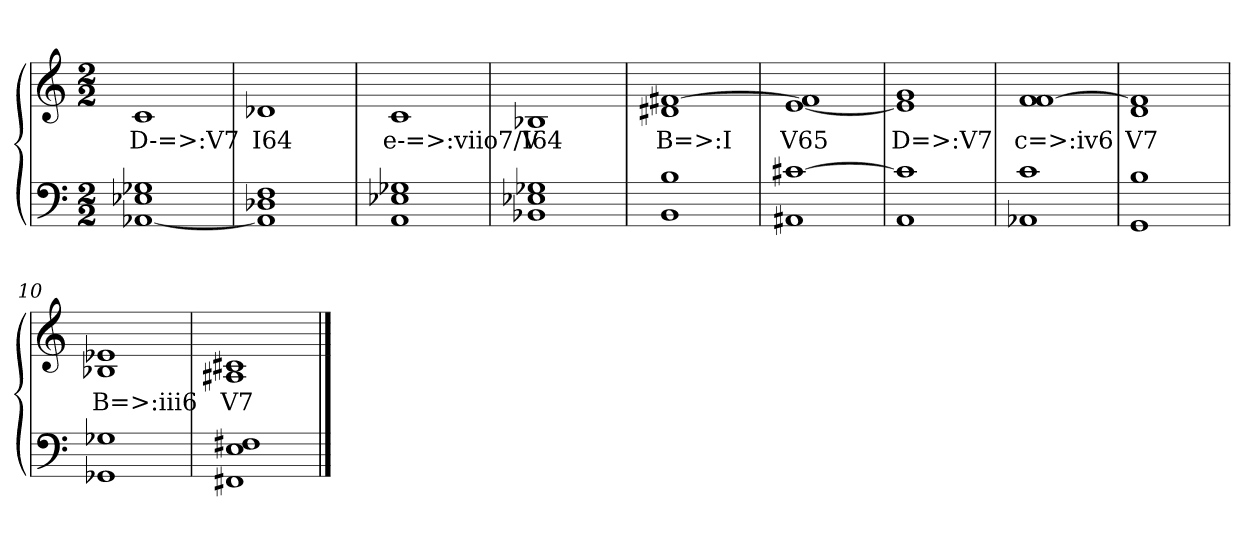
**kern	**kern	**text
*part1	*part1	*part1
*staff2	*staff1	*staff1
*clefF4	*clefG2	*
*k[]	*k[]	*
*C:	*C:	*
*M2/2	*M2/2	*
=1	=1	=1
[1AA-X 1E-X 1G-X	1c	D-=>:V7
=2	=2	=2
1AA-] 1D-X 1F	1d-X	I64
=3	=3	=3
1AA 1E-X 1G-X	1c	e-=>:viio7/V
=4	=4	=4
1BB-X 1E-X 1G-X	1B-X	I64
=5	=5	=5
1BB 1B	1d#X [1f#X	B=>:I
=6	=6	=6
1AA#X [1c#X	[1e 1f#]	V65
=7	=7	=7
1AA 1c#]	1e] 1g	D=>:V7
=8	=8	=8
1AA-X 1c	1f [1f	c=>:iv6
=9	=9	=9
1GG 1B	1d 1f]	V7
=10	=10	=10
1GG-X 1G-X	1B-X 1e-X	B=>:iii6
=11	=11	=11
1FF#X 1E 1F#X	1A#X 1c#X	V7
==	==	==
*-	*-	*-
